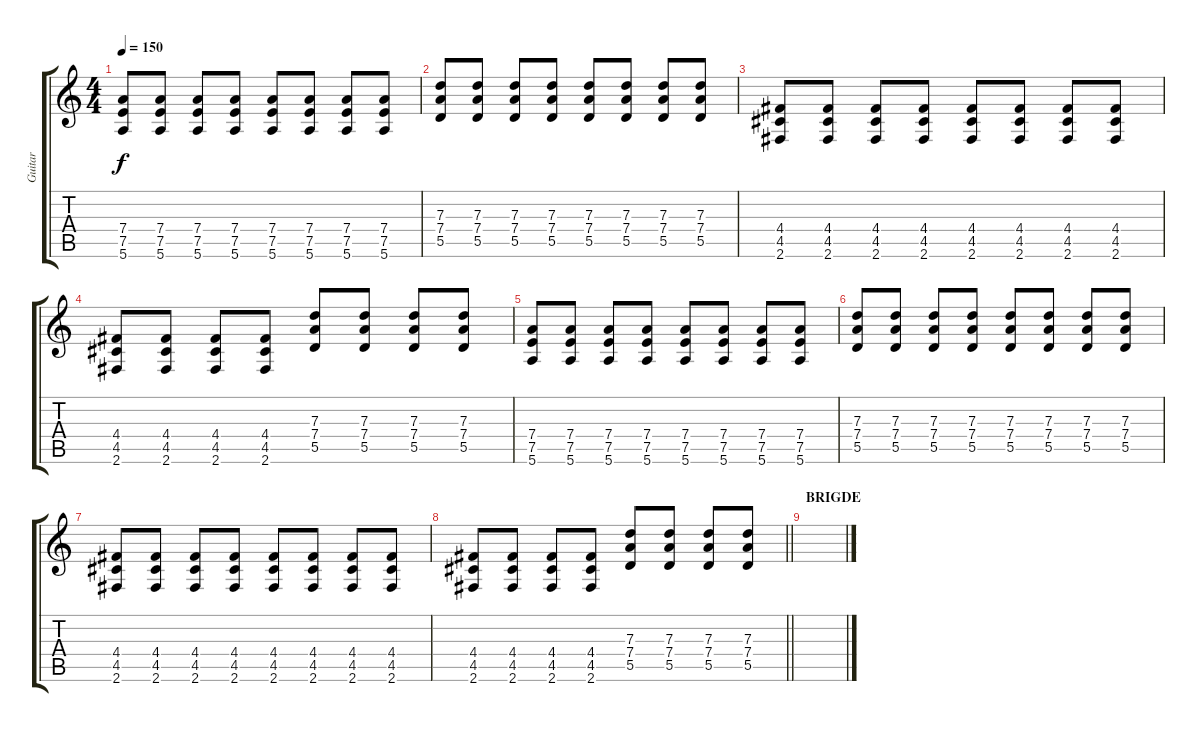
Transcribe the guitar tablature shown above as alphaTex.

\track ("Guitar" "Guitar") {instrument distortionguitar}
\staff {score tabs}
\tuning (E4 B3 G3 D3 A2 E2) {hide}
\ts (4 4)
\tempo 150
\clef g2
\ks c
(7.4 7.5 5.6).8{dy f} (7.4 7.5 5.6).8 (7.4 7.5 5.6).8 (7.4 7.5 5.6).8 (7.4 7.5 5.6).8 (7.4 7.5 5.6).8 (7.4 7.5 5.6).8 (7.4 7.5 5.6).8 |
(7.3 7.4 5.5).8 (7.3 7.4 5.5).8 (7.3 7.4 5.5).8 (7.3 7.4 5.5).8 (7.3 7.4 5.5).8 (7.3 7.4 5.5).8 (7.3 7.4 5.5).8 (7.3 7.4 5.5).8 |
(4.4 4.5 2.6).8 (4.4 4.5 2.6).8 (4.4 4.5 2.6).8 (4.4 4.5 2.6).8 (4.4 4.5 2.6).8 (4.4 4.5 2.6).8 (4.4 4.5 2.6).8 (4.4 4.5 2.6).8 |
(4.4 4.5 2.6).8 (4.4 4.5 2.6).8 (4.4 4.5 2.6).8 (4.4 4.5 2.6).8 (7.3 7.4 5.5).8 (7.3 7.4 5.5).8 (7.3 7.4 5.5).8 (7.3 7.4 5.5).8 |
(7.4 7.5 5.6).8 (7.4 7.5 5.6).8 (7.4 7.5 5.6).8 (7.4 7.5 5.6).8 (7.4 7.5 5.6).8 (7.4 7.5 5.6).8 (7.4 7.5 5.6).8 (7.4 7.5 5.6).8 |
(7.3 7.4 5.5).8 (7.3 7.4 5.5).8 (7.3 7.4 5.5).8 (7.3 7.4 5.5).8 (7.3 7.4 5.5).8 (7.3 7.4 5.5).8 (7.3 7.4 5.5).8 (7.3 7.4 5.5).8 |
(4.4 4.5 2.6).8 (4.4 4.5 2.6).8 (4.4 4.5 2.6).8 (4.4 4.5 2.6).8 (4.4 4.5 2.6).8 (4.4 4.5 2.6).8 (4.4 4.5 2.6).8 (4.4 4.5 2.6).8 |
\barLineRight lightlight
(4.4 4.5 2.6).8 (4.4 4.5 2.6).8 (4.4 4.5 2.6).8 (4.4 4.5 2.6).8 (7.3 7.4 5.5).8 (7.3 7.4 5.5).8 (7.3 7.4 5.5).8 (7.3 7.4 5.5).8 |
\section ("" "BRIGDE")
